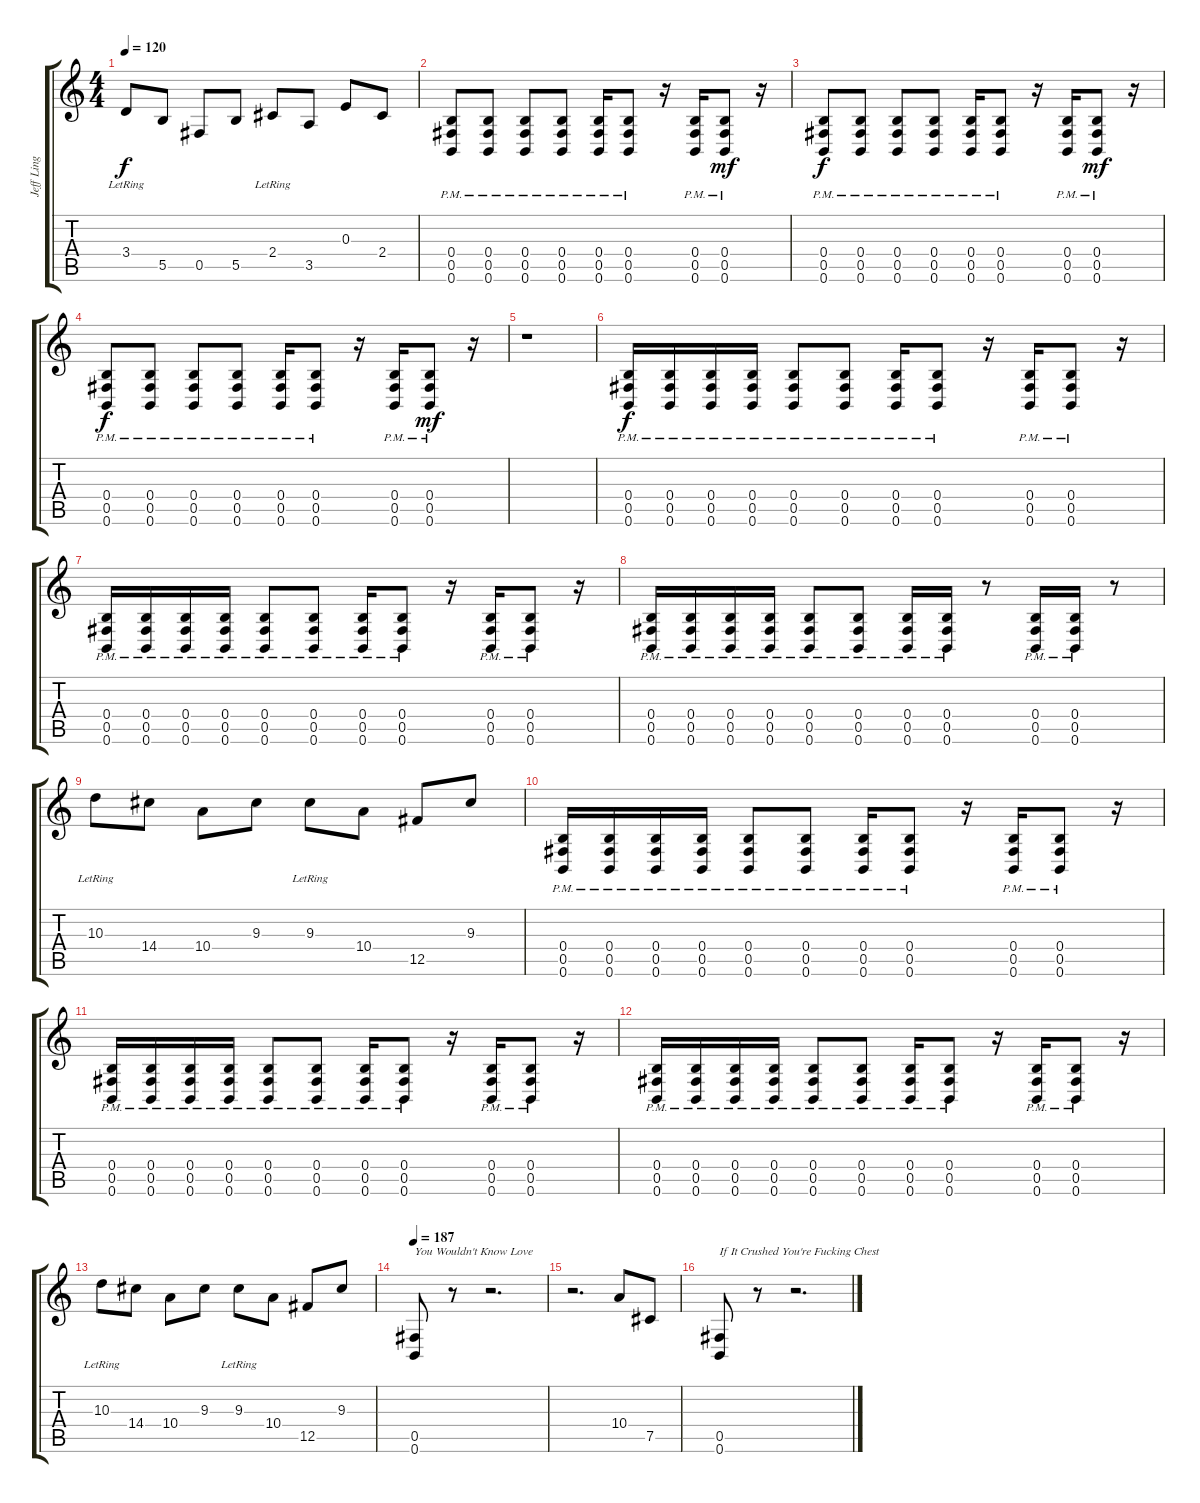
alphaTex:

\track ("Jeff Ling" "Jeff Ling") {instrument distortionguitar}
\staff {score tabs}
\tuning (Db4 Ab3 E3 B2 Gb2 B1) {hide}
\ts (4 4)
\tempo 120
\clef g2
\ks c
3.4{lr}.8{dy f} 5.5.8 0.5.8 5.5.8 2.4{lr}.8 3.5.8 0.3.8 2.4.8 |
(0.4{pm} 0.5{pm} 0.6{pm}).8 (0.4{pm} 0.5{pm} 0.6{pm}).8 (0.4{pm} 0.5{pm} 0.6{pm}).8 (0.4{pm} 0.5{pm} 0.6{pm}).8 (0.4{pm} 0.5{pm} 0.6{pm}).16 (0.4{pm} 0.5{pm} 0.6{pm}).8 r.16 (0.4{pm} 0.5{pm} 0.6{pm}).16 (0.4{pm} 0.5{pm} 0.6{pm}).8{dy mf} r.16 |
(0.4{pm} 0.5{pm} 0.6{pm}).8{dy f} (0.4{pm} 0.5{pm} 0.6{pm}).8 (0.4{pm} 0.5{pm} 0.6{pm}).8 (0.4{pm} 0.5{pm} 0.6{pm}).8 (0.4{pm} 0.5{pm} 0.6{pm}).16 (0.4{pm} 0.5{pm} 0.6{pm}).8 r.16 (0.4{pm} 0.5{pm} 0.6{pm}).16 (0.4{pm} 0.5{pm} 0.6{pm}).8{dy mf} r.16 |
(0.4{pm} 0.5{pm} 0.6{pm}).8{dy f} (0.4{pm} 0.5{pm} 0.6{pm}).8 (0.4{pm} 0.5{pm} 0.6{pm}).8 (0.4{pm} 0.5{pm} 0.6{pm}).8 (0.4{pm} 0.5{pm} 0.6{pm}).16 (0.4{pm} 0.5{pm} 0.6{pm}).8 r.16 (0.4{pm} 0.5{pm} 0.6{pm}).16 (0.4{pm} 0.5{pm} 0.6{pm}).8{dy mf} r.16 |
r.1 |
(0.4{pm} 0.5{pm} 0.6{pm}).16{dy f} (0.4{pm} 0.5{pm} 0.6{pm}).16 (0.4{pm} 0.5{pm} 0.6{pm}).16 (0.4{pm} 0.5{pm} 0.6{pm}).16 (0.4{pm} 0.5{pm} 0.6{pm}).8 (0.4{pm} 0.5{pm} 0.6{pm}).8 (0.4{pm} 0.5{pm} 0.6{pm}).16 (0.4{pm} 0.5{pm} 0.6{pm}).8 r.16 (0.4{pm} 0.5{pm} 0.6{pm}).16 (0.4{pm} 0.5{pm} 0.6{pm}).8 r.16 |
(0.4{pm} 0.5{pm} 0.6{pm}).16 (0.4{pm} 0.5{pm} 0.6{pm}).16 (0.4{pm} 0.5{pm} 0.6{pm}).16 (0.4{pm} 0.5{pm} 0.6{pm}).16 (0.4{pm} 0.5{pm} 0.6{pm}).8 (0.4{pm} 0.5{pm} 0.6{pm}).8 (0.4{pm} 0.5{pm} 0.6{pm}).16 (0.4{pm} 0.5{pm} 0.6{pm}).8 r.16 (0.4{pm} 0.5{pm} 0.6{pm}).16 (0.4{pm} 0.5{pm} 0.6{pm}).8 r.16 |
(0.4{pm} 0.5{pm} 0.6{pm}).16 (0.4{pm} 0.5{pm} 0.6{pm}).16 (0.4{pm} 0.5{pm} 0.6{pm}).16 (0.4{pm} 0.5{pm} 0.6{pm}).16 (0.4{pm} 0.5{pm} 0.6{pm}).8 (0.4{pm} 0.5{pm} 0.6{pm}).8 (0.4{pm} 0.5{pm} 0.6{pm}).16 (0.4{pm} 0.5{pm} 0.6{pm}).16 r.8 (0.4{pm} 0.5{pm} 0.6{pm}).16 (0.4{pm} 0.5{pm} 0.6{pm}).16 r.8 |
10.3{lr}.8 14.4.8 10.4.8 9.3.8 9.3{lr}.8 10.4.8 12.5.8 9.3.8 |
(0.4{pm} 0.5{pm} 0.6{pm}).16 (0.4{pm} 0.5{pm} 0.6{pm}).16 (0.4{pm} 0.5{pm} 0.6{pm}).16 (0.4{pm} 0.5{pm} 0.6{pm}).16 (0.4{pm} 0.5{pm} 0.6{pm}).8 (0.4{pm} 0.5{pm} 0.6{pm}).8 (0.4{pm} 0.5{pm} 0.6{pm}).16 (0.4{pm} 0.5{pm} 0.6{pm}).8 r.16 (0.4{pm} 0.5{pm} 0.6{pm}).16 (0.4{pm} 0.5{pm} 0.6{pm}).8 r.16 |
(0.4{pm} 0.5{pm} 0.6{pm}).16 (0.4{pm} 0.5{pm} 0.6{pm}).16 (0.4{pm} 0.5{pm} 0.6{pm}).16 (0.4{pm} 0.5{pm} 0.6{pm}).16 (0.4{pm} 0.5{pm} 0.6{pm}).8 (0.4{pm} 0.5{pm} 0.6{pm}).8 (0.4{pm} 0.5{pm} 0.6{pm}).16 (0.4{pm} 0.5{pm} 0.6{pm}).8 r.16 (0.4{pm} 0.5{pm} 0.6{pm}).16 (0.4{pm} 0.5{pm} 0.6{pm}).8 r.16 |
(0.4{pm} 0.5{pm} 0.6{pm}).16 (0.4{pm} 0.5{pm} 0.6{pm}).16 (0.4{pm} 0.5{pm} 0.6{pm}).16 (0.4{pm} 0.5{pm} 0.6{pm}).16 (0.4{pm} 0.5{pm} 0.6{pm}).8 (0.4{pm} 0.5{pm} 0.6{pm}).8 (0.4{pm} 0.5{pm} 0.6{pm}).16 (0.4{pm} 0.5{pm} 0.6{pm}).8 r.16 (0.4{pm} 0.5{pm} 0.6{pm}).16 (0.4{pm} 0.5{pm} 0.6{pm}).8 r.16 |
10.3{lr}.8 14.4.8 10.4.8 9.3.8 9.3{lr}.8 10.4.8 12.5.8 9.3.8 |
\tempo 187
(0.5 0.6).8{txt "You Wouldn't Know Love"} r.8 r.2{d} |
r.2{d} 10.4.8 7.5.8 |
(0.5 0.6).8{txt "If It Crushed You're Fucking Chest"} r.8 r.2{d}
